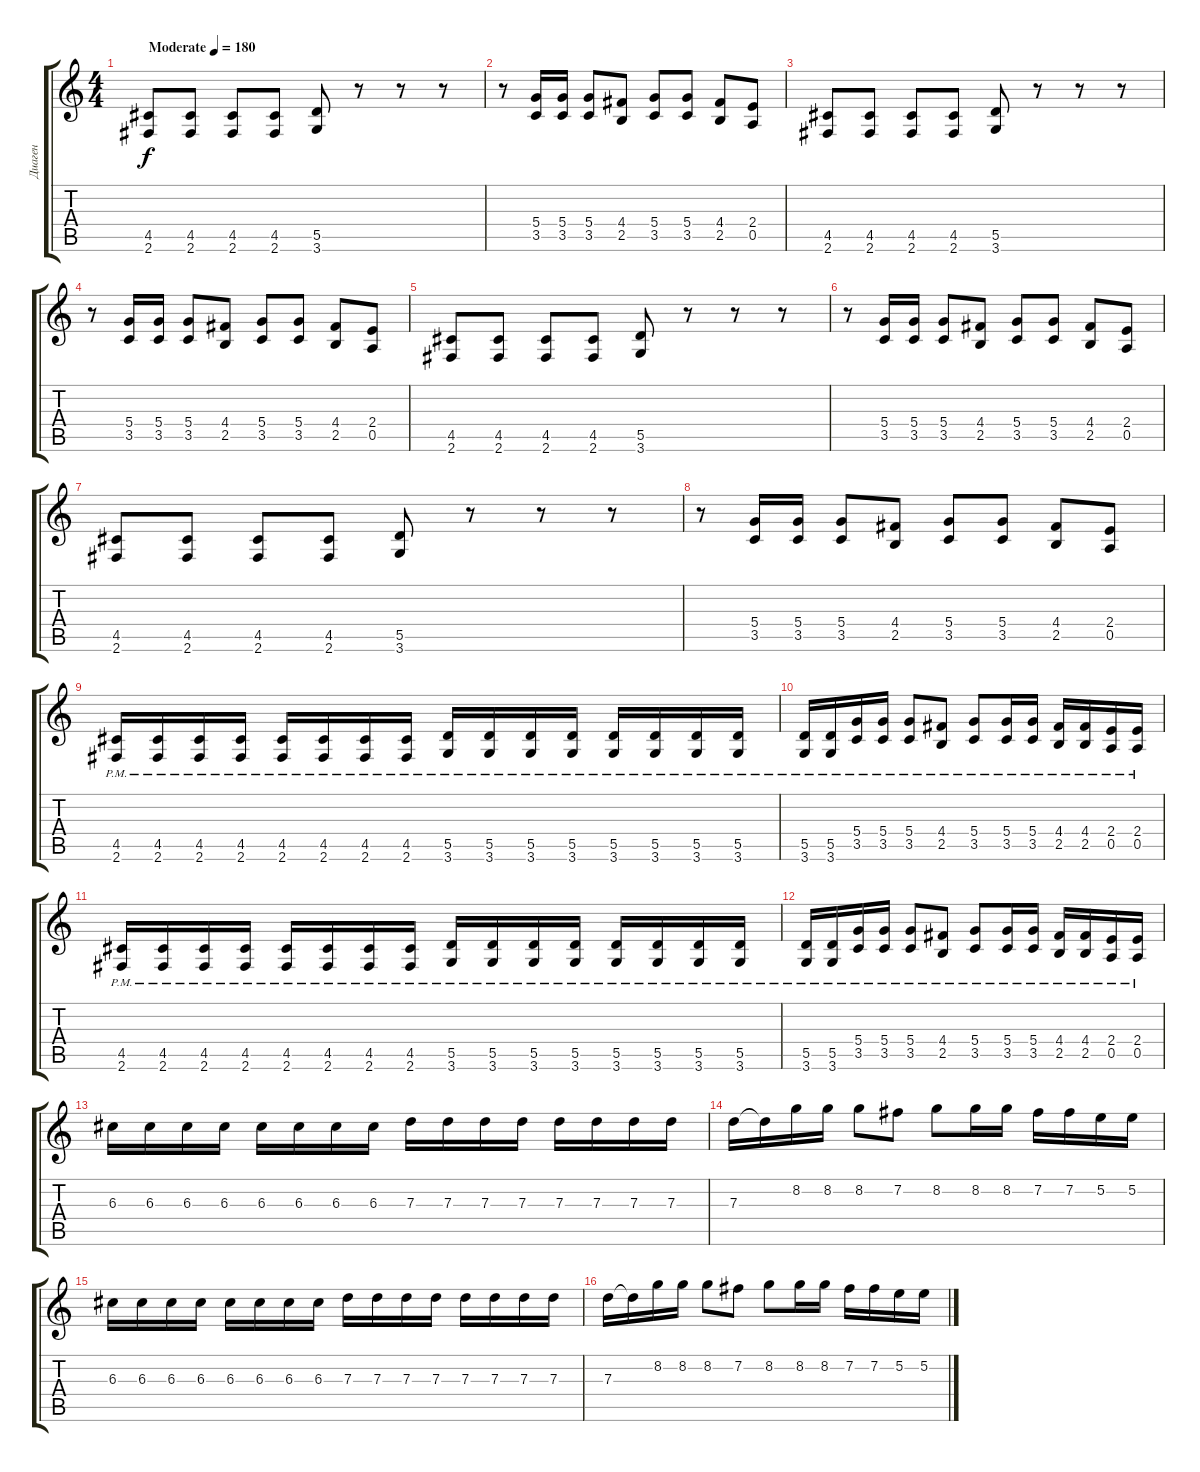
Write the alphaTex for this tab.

\track ("Диаген" "Диаген") {instrument overdrivenguitar}
\staff {score tabs}
\tuning (E4 B3 G3 D3 A2 E2) {hide}
\ts (4 4)
\tempo (180 "Moderate")
\clef g2
\ks c
(4.5 2.6).8{dy f instrument overdrivenguitar} (4.5 2.6).8 (4.5 2.6).8 (4.5 2.6).8 (5.5 3.6).8 r.8 r.8 r.8 |
r.8 (5.4 3.5).16 (5.4 3.5).16 (5.4 3.5).8 (4.4 2.5).8 (5.4 3.5).8 (5.4 3.5).8 (4.4 2.5).8 (2.4 0.5).8 |
(4.5 2.6).8 (4.5 2.6).8 (4.5 2.6).8 (4.5 2.6).8 (5.5 3.6).8 r.8 r.8 r.8 |
r.8 (5.4 3.5).16 (5.4 3.5).16 (5.4 3.5).8 (4.4 2.5).8 (5.4 3.5).8 (5.4 3.5).8 (4.4 2.5).8 (2.4 0.5).8 |
(4.5 2.6).8 (4.5 2.6).8 (4.5 2.6).8 (4.5 2.6).8 (5.5 3.6).8 r.8 r.8 r.8 |
r.8 (5.4 3.5).16 (5.4 3.5).16 (5.4 3.5).8 (4.4 2.5).8 (5.4 3.5).8 (5.4 3.5).8 (4.4 2.5).8 (2.4 0.5).8 |
(4.5 2.6).8 (4.5 2.6).8 (4.5 2.6).8 (4.5 2.6).8 (5.5 3.6).8 r.8 r.8 r.8 |
r.8 (5.4 3.5).16 (5.4 3.5).16 (5.4 3.5).8 (4.4 2.5).8 (5.4 3.5).8 (5.4 3.5).8 (4.4 2.5).8 (2.4 0.5).8 |
(4.5{pm} 2.6{pm}).16 (4.5{pm} 2.6{pm}).16 (4.5{pm} 2.6{pm}).16 (4.5{pm} 2.6{pm}).16 (4.5{pm} 2.6{pm}).16 (4.5{pm} 2.6{pm}).16 (4.5{pm} 2.6{pm}).16 (4.5{pm} 2.6{pm}).16 (5.5{pm} 3.6{pm}).16 (5.5{pm} 3.6{pm}).16 (5.5{pm} 3.6{pm}).16 (5.5{pm} 3.6{pm}).16 (5.5{pm} 3.6{pm}).16 (5.5{pm} 3.6{pm}).16 (5.5{pm} 3.6{pm}).16 (5.5{pm} 3.6{pm}).16 |
(5.5{pm} 3.6{pm}).16 (5.5{pm} 3.6{pm}).16 (5.4{pm} 3.5{pm}).16 (5.4{pm} 3.5{pm}).16 (5.4{pm} 3.5{pm}).8 (4.4{pm} 2.5{pm}).8 (5.4{pm} 3.5{pm}).8 (5.4{pm} 3.5{pm}).16 (5.4{pm} 3.5{pm}).16 (4.4{pm} 2.5{pm}).16 (4.4{pm} 2.5{pm}).16 (2.4{pm} 0.5{pm}).16 (2.4{pm} 0.5{pm}).16 |
(4.5{pm} 2.6{pm}).16 (4.5{pm} 2.6{pm}).16 (4.5{pm} 2.6{pm}).16 (4.5{pm} 2.6{pm}).16 (4.5{pm} 2.6{pm}).16 (4.5{pm} 2.6{pm}).16 (4.5{pm} 2.6{pm}).16 (4.5{pm} 2.6{pm}).16 (5.5{pm} 3.6{pm}).16 (5.5{pm} 3.6{pm}).16 (5.5{pm} 3.6{pm}).16 (5.5{pm} 3.6{pm}).16 (5.5{pm} 3.6{pm}).16 (5.5{pm} 3.6{pm}).16 (5.5{pm} 3.6{pm}).16 (5.5{pm} 3.6{pm}).16 |
(5.5{pm} 3.6{pm}).16 (5.5{pm} 3.6{pm}).16 (5.4{pm} 3.5{pm}).16 (5.4{pm} 3.5{pm}).16 (5.4{pm} 3.5{pm}).8 (4.4{pm} 2.5{pm}).8 (5.4{pm} 3.5{pm}).8 (5.4{pm} 3.5{pm}).16 (5.4{pm} 3.5{pm}).16 (4.4{pm} 2.5{pm}).16 (4.4{pm} 2.5{pm}).16 (2.4{pm} 0.5{pm}).16 (2.4{pm} 0.5{pm}).16 |
6.3.16 6.3.16 6.3.16 6.3.16 6.3.16 6.3.16 6.3.16 6.3.16 7.3.16 7.3.16 7.3.16 7.3.16 7.3.16 7.3.16 7.3.16 7.3.16 |
7.3.16 7.3{t}.16 8.2.16 8.2.16 8.2.8 7.2.8 8.2.8 8.2.16 8.2.16 7.2.16 7.2.16 5.2.16 5.2.16 |
6.3.16 6.3.16 6.3.16 6.3.16 6.3.16 6.3.16 6.3.16 6.3.16 7.3.16 7.3.16 7.3.16 7.3.16 7.3.16 7.3.16 7.3.16 7.3.16 |
7.3.16 7.3{t}.16 8.2.16 8.2.16 8.2.8 7.2.8 8.2.8 8.2.16 8.2.16 7.2.16 7.2.16 5.2.16 5.2.16
